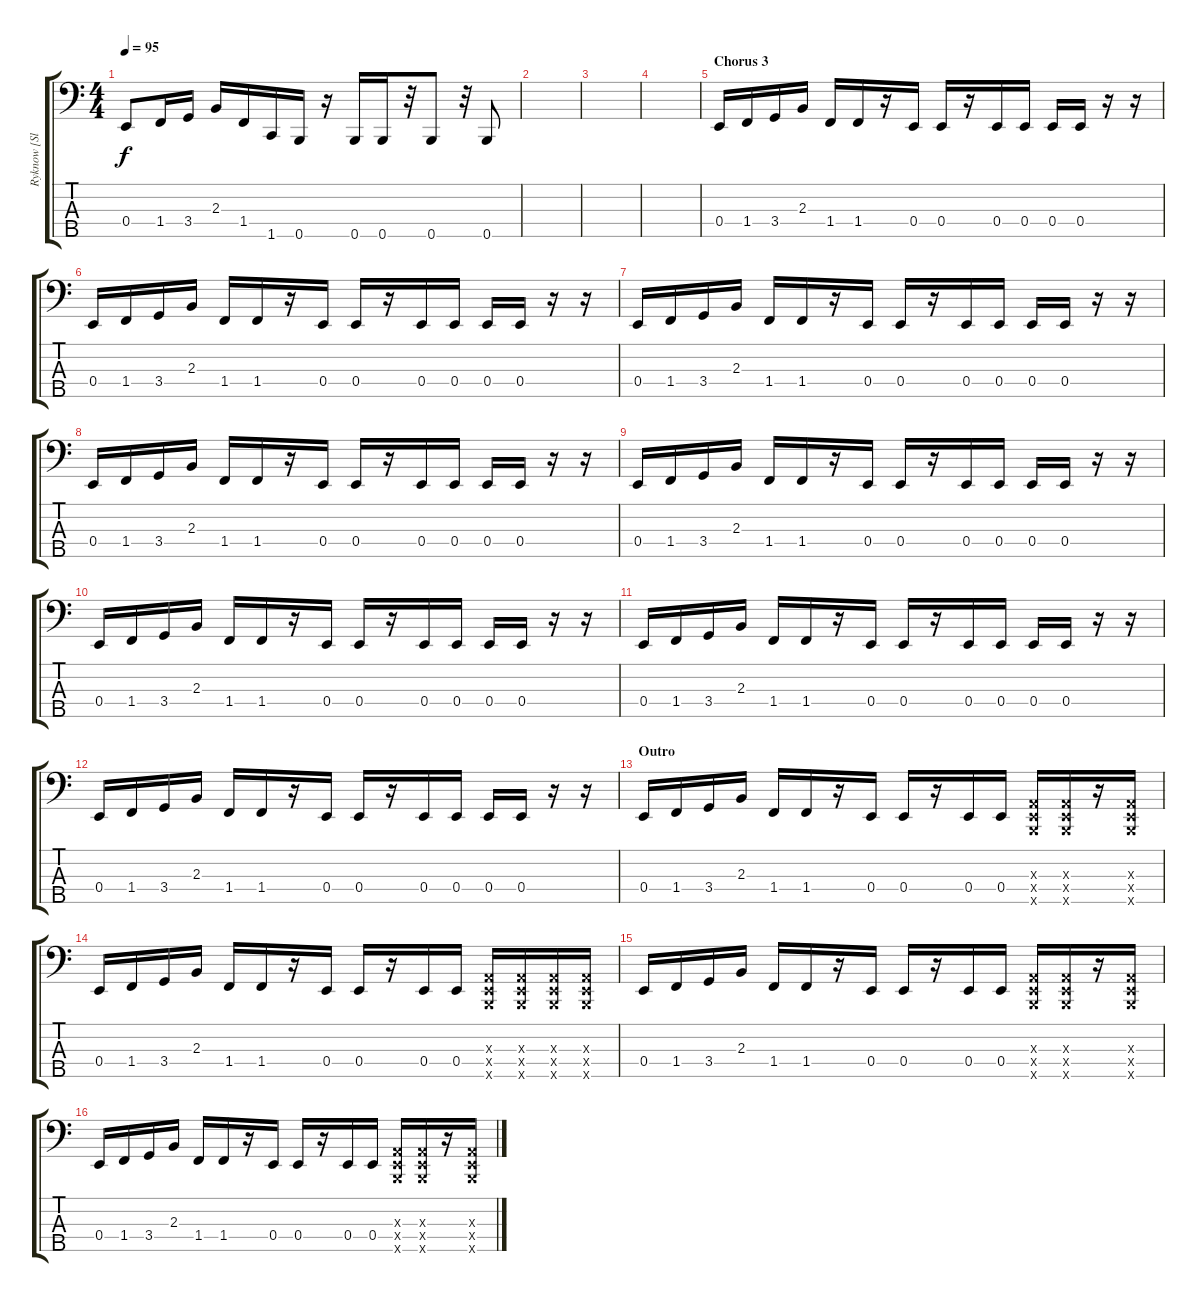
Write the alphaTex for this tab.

\track ("Ryknow [Slap/Finger]" "Ryknow [Sl") {instrument slapbass1}
\staff {score tabs}
\tuning (G2 D2 A1 E1 B0) {hide}
\ts (4 4)
\tempo 95
\clef f4
\ks c
0.4.8{dy f} 1.4.16 3.4.16 2.3.16 1.4.16 1.5.16 0.5.16 r.16 0.5.16 0.5.16 r.32 0.5.8 r.32 0.5.8 |
|
|
|
\section ("" "Chorus 3")
0.4.16 1.4.16 3.4.16 2.3.16 1.4.16 1.4.16 r.16 0.4.16 0.4.16 r.16 0.4.16 0.4.16 0.4.16 0.4.16 r.16 r.16 |
0.4.16 1.4.16 3.4.16 2.3.16 1.4.16 1.4.16 r.16 0.4.16 0.4.16 r.16 0.4.16 0.4.16 0.4.16 0.4.16 r.16 r.16 |
0.4.16 1.4.16 3.4.16 2.3.16 1.4.16 1.4.16 r.16 0.4.16 0.4.16 r.16 0.4.16 0.4.16 0.4.16 0.4.16 r.16 r.16 |
0.4.16 1.4.16 3.4.16 2.3.16 1.4.16 1.4.16 r.16 0.4.16 0.4.16 r.16 0.4.16 0.4.16 0.4.16 0.4.16 r.16 r.16 |
0.4.16 1.4.16 3.4.16 2.3.16 1.4.16 1.4.16 r.16 0.4.16 0.4.16 r.16 0.4.16 0.4.16 0.4.16 0.4.16 r.16 r.16 |
0.4.16 1.4.16 3.4.16 2.3.16 1.4.16 1.4.16 r.16 0.4.16 0.4.16 r.16 0.4.16 0.4.16 0.4.16 0.4.16 r.16 r.16 |
0.4.16 1.4.16 3.4.16 2.3.16 1.4.16 1.4.16 r.16 0.4.16 0.4.16 r.16 0.4.16 0.4.16 0.4.16 0.4.16 r.16 r.16 |
0.4.16 1.4.16 3.4.16 2.3.16 1.4.16 1.4.16 r.16 0.4.16 0.4.16 r.16 0.4.16 0.4.16 0.4.16 0.4.16 r.16 r.16 |
\section ("" "Outro")
0.4.16 1.4.16 3.4.16 2.3.16 1.4.16 1.4.16 r.16 0.4.16 0.4.16 r.16 0.4.16 0.4.16 (0.3{x} 0.4{x} 0.5{x}).16 (0.3{x} 0.4{x} 0.5{x}).16 r.16 (0.3{x} 0.4{x} 0.5{x}).16 |
0.4.16 1.4.16 3.4.16 2.3.16 1.4.16 1.4.16 r.16 0.4.16 0.4.16 r.16 0.4.16 0.4.16 (0.3{x} 0.4{x} 0.5{x}).16 (0.3{x} 0.4{x} 0.5{x}).16 (0.3{x} 0.4{x} 0.5{x}).16 (0.3{x} 0.4{x} 0.5{x}).16 |
0.4.16 1.4.16 3.4.16 2.3.16 1.4.16 1.4.16 r.16 0.4.16 0.4.16 r.16 0.4.16 0.4.16 (0.3{x} 0.4{x} 0.5{x}).16 (0.3{x} 0.4{x} 0.5{x}).16 r.16 (0.3{x} 0.4{x} 0.5{x}).16 |
0.4.16 1.4.16 3.4.16 2.3.16 1.4.16 1.4.16 r.16 0.4.16 0.4.16 r.16 0.4.16 0.4.16 (0.3{x} 0.4{x} 0.5{x}).16 (0.3{x} 0.4{x} 0.5{x}).16 r.16 (0.3{x} 0.4{x} 0.5{x}).16
